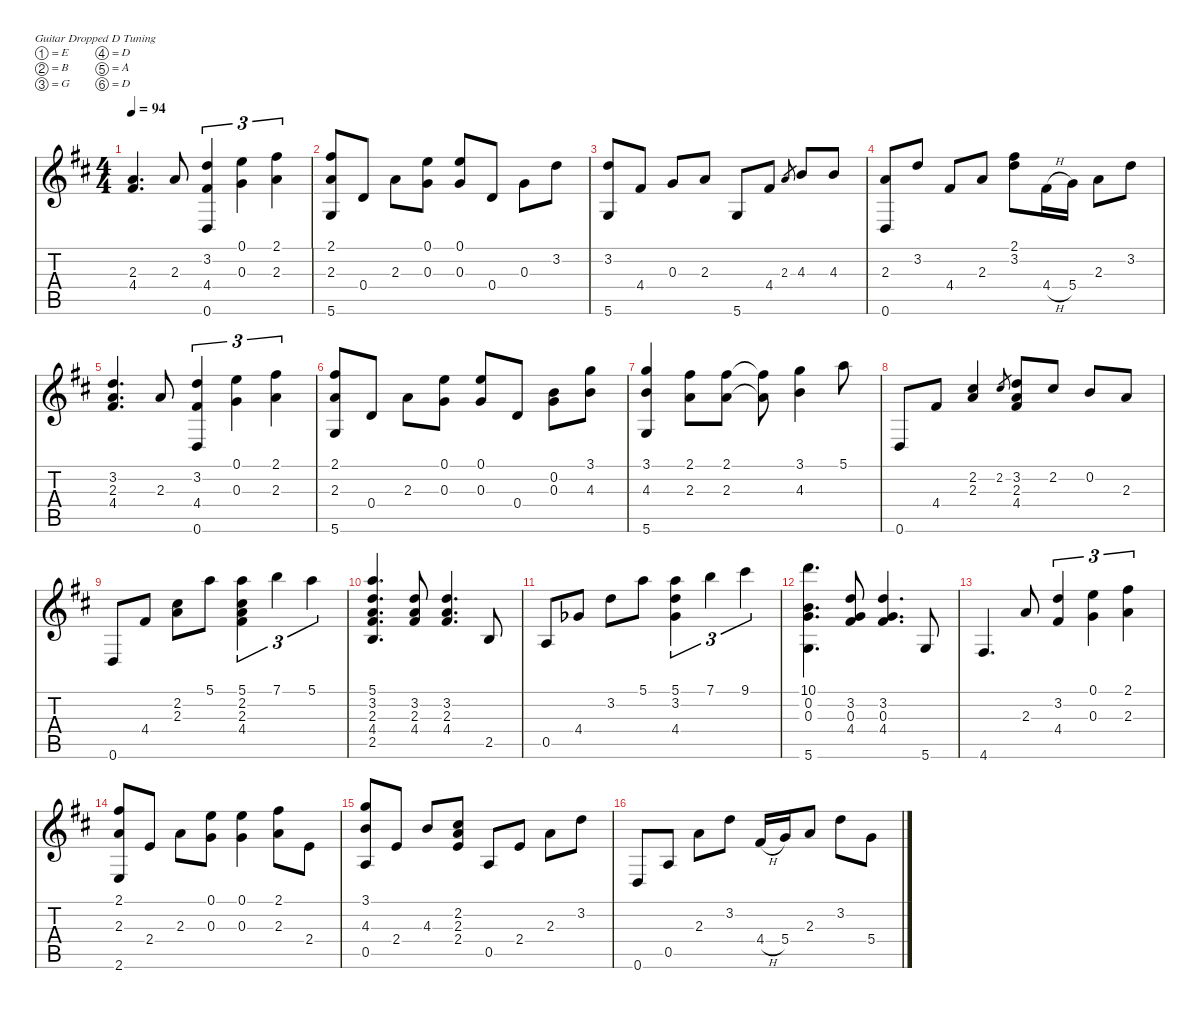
\defaultSystemsLayout 4
\hideDynamics
\bracketExtendMode nobrackets
\singleTrackTrackNamePolicy hidden
\multiTrackTrackNamePolicy hidden
\firstSystemTrackNameOrientation horizontal
\otherSystemsTrackNameOrientation horizontal
\extendBarLines
\chordDiagramsInScore
\track ("Steel Guitar" "S-Gt") {instrument acousticguitarsteel}
\staff {score tabs}
\tuning (E4 B3 G3 D3 A2 D2)
\ts (4 4)
\tempo 94
\clef g2
\ks d
(2.3{acc forcenatural} 4.4{acc #}).4{d dy mf beam Up} 2.3{acc forcenatural}.8{beam Up} (3.2{acc forcenatural} 4.4{acc #} 0.6{acc forcenatural}).4{tu (3 2) beam Up} (0.1{acc forcenatural} 0.3{acc forcenatural}).4{tu (3 2) beam Down} (2.1{acc #} 2.3{acc forcenatural}).4{tu (3 2) beam Down} |
(2.1{acc #} 2.3{acc forcenatural} 5.6{acc forcenatural}).8{beam Up} 0.4{acc forcenatural}.8{beam Up} 2.3{acc forcenatural}.8{beam Down} (0.3{acc forcenatural} 0.1{acc forcenatural}).8{beam Down} (0.1{acc forcenatural} 0.3{acc forcenatural}).8{beam Up} 0.4{acc forcenatural}.8{beam Up} 0.3{acc forcenatural}.8{beam Down} 3.2{acc forcenatural}.8{beam Down} |
(3.2{acc forcenatural} 5.6{acc forcenatural}).8{beam Up} 4.4{acc #}.8{beam Up} 0.3{acc forcenatural}.8{beam Up} 2.3{acc forcenatural}.8{beam Up} 5.6{acc forcenatural}.8{beam Up} 4.4{acc #}.8{beam Up} 2.3{acc forcenatural}.8{gr beam Up} 4.3{acc forcenatural}.8{beam Up} 4.3{acc forcenatural}.8{beam Up} |
(2.3{acc forcenatural} 0.6{acc forcenatural}).8{beam Up} 3.2{acc forcenatural}.8{beam Up} 4.4{acc #}.8{beam Up} 2.3{acc forcenatural}.8{beam Up} (3.2{acc forcenatural} 2.1{acc #}).8{beam Down} 4.4{h acc #}.16{beam Down} 5.4{acc forcenatural}.16{beam Down} 2.3{acc forcenatural}.8{beam Down} 3.2{acc forcenatural}.8{beam Down} |
(3.2{acc forcenatural} 2.3{acc forcenatural} 4.4{acc #}).4{d beam Up} 2.3{acc forcenatural}.8{beam Up} (3.2{acc forcenatural} 4.4{acc #} 0.6{acc forcenatural}).4{tu (3 2) beam Up} (0.3{acc forcenatural} 0.1{acc forcenatural}).4{tu (3 2) beam Down} (2.1{acc #} 2.3{acc forcenatural}).4{tu (3 2) beam Down} |
(2.1{acc #} 2.3{acc forcenatural} 5.6{acc forcenatural}).8{beam Up} 0.4{acc forcenatural}.8{beam Up} 2.3{acc forcenatural}.8{beam Down} (0.3{acc forcenatural} 0.1{acc forcenatural}).8{beam Down} (0.1{acc forcenatural} 0.3{acc forcenatural}).8{beam Up} 0.4{acc forcenatural}.8{beam Up} (0.3{acc forcenatural} 0.2{acc forcenatural}).8{beam Down} (3.1{acc forcenatural} 4.3{acc forcenatural}).8{beam Down} |
(4.3{acc forcenatural} 3.1{acc forcenatural} 5.6{acc forcenatural}).4{beam Up} (2.1{acc #} 2.3{acc forcenatural}).8{beam Down} (2.3{acc forcenatural} 2.1{acc #}).8{beam Down} (2.1{t acc #} 2.3{t acc forcenatural}).8{beam Down} (3.1{acc forcenatural} 4.3{acc forcenatural}).4{beam Down} 5.1{acc forcenatural}.8{beam Down} |
0.6{acc forcenatural}.8{beam Up} 4.4{acc #}.8{beam Up} (2.3{acc forcenatural} 2.2{acc #}).4{beam Up} 2.2{acc #}.8{gr beam Up} (3.2{acc forcenatural} 2.3{acc forcenatural} 4.4{acc #}).8{beam Up} 2.2{acc #}.8{beam Up} 0.2{acc forcenatural}.8{beam Up} 2.3{acc forcenatural}.8{beam Up} |
0.6{acc forcenatural}.8{beam Up} 4.4{acc #}.8{beam Up} (2.3{acc forcenatural} 2.2{acc #}).8{beam Down} 5.1{acc forcenatural}.8{beam Down} (5.1{acc forcenatural} 2.2{acc #} 2.3{acc forcenatural} 4.4{acc #}).4{tu (3 2) beam Down} 7.1{acc forcenatural}.4{tu (3 2) beam Down} 5.1{acc forcenatural}.4{tu (3 2) beam Down} |
(5.1{acc forcenatural} 3.2{acc forcenatural} 2.3{acc forcenatural} 4.4{acc #} 2.5{acc forcenatural}).4{d beam Up} (3.2{acc forcenatural} 2.3{acc forcenatural} 4.4{acc #}).8{beam Up} (3.2{acc forcenatural} 2.3{acc forcenatural} 4.4{acc #}).4{d beam Up} 2.5{acc forcenatural}.8{beam Up} |
0.5{acc forcenatural}.8{beam Up} 4.4{acc b}.8{beam Up} 3.2{acc forcenatural}.8{beam Down} 5.1{acc forcenatural}.8{beam Down} (5.1{acc forcenatural} 3.2{acc forcenatural} 4.4{acc b}).4{tu (3 2) beam Down} 7.1{acc forcenatural}.4{tu (3 2) beam Down} 9.1{acc #}.4{tu (3 2) beam Down} |
(10.1{acc forcenatural} 0.2{acc forcenatural} 0.3{acc forcenatural} 5.6{acc forcenatural}).4{d beam Down} (3.2{acc forcenatural} 0.3{acc forcenatural} 4.4{acc #}).8{beam Up} (3.2{acc forcenatural} 0.3{acc forcenatural} 4.4{acc #}).4{d beam Up} 5.6{acc forcenatural}.8{beam Up} |
4.6{acc #}.4{d beam Up} 2.3{acc forcenatural}.8{beam Up} (3.2{acc forcenatural} 4.4{acc #}).4{tu (3 2) beam Up} (0.3{acc forcenatural} 0.1{acc forcenatural}).4{tu (3 2) beam Down} (2.1{acc #} 2.3{acc forcenatural}).4{tu (3 2) beam Down} |
(2.1{acc #} 2.3{acc forcenatural} 2.6{acc forcenatural}).8{beam Up} 2.4{acc forcenatural}.8{beam Up} 2.3{acc forcenatural}.8{beam Down} (0.3{acc forcenatural} 0.1{acc forcenatural}).8{beam Down} (0.1{acc forcenatural} 0.3{acc forcenatural}).4{beam Down} (2.1{acc #} 2.3{acc forcenatural}).8{beam Down} 2.4{acc forcenatural}.8{beam Down} |
(3.1{acc forcenatural} 4.3{acc forcenatural} 0.5{acc forcenatural}).8{beam Up} 2.4{acc forcenatural}.8{beam Up} 4.3{acc forcenatural}.8{beam Up} (2.2{acc #} 2.3{acc forcenatural} 2.4{acc forcenatural}).8{beam Up} 0.5{acc forcenatural}.8{beam Up} 2.4{acc forcenatural}.8{beam Up} 2.3{acc forcenatural}.8{beam Down} 3.2{acc forcenatural}.8{beam Down} |
0.6{acc forcenatural}.8{beam Up} 0.5{acc forcenatural}.8{beam Up} 2.3{acc forcenatural}.8{beam Down} 3.2{acc forcenatural}.8{beam Down} 4.4{h acc #}.16{beam Up} 5.4{acc forcenatural}.16{beam Up} 2.3{acc forcenatural}.8{beam Up} 3.2{acc forcenatural}.8{beam Down} 5.4{acc forcenatural}.8{beam Down}
